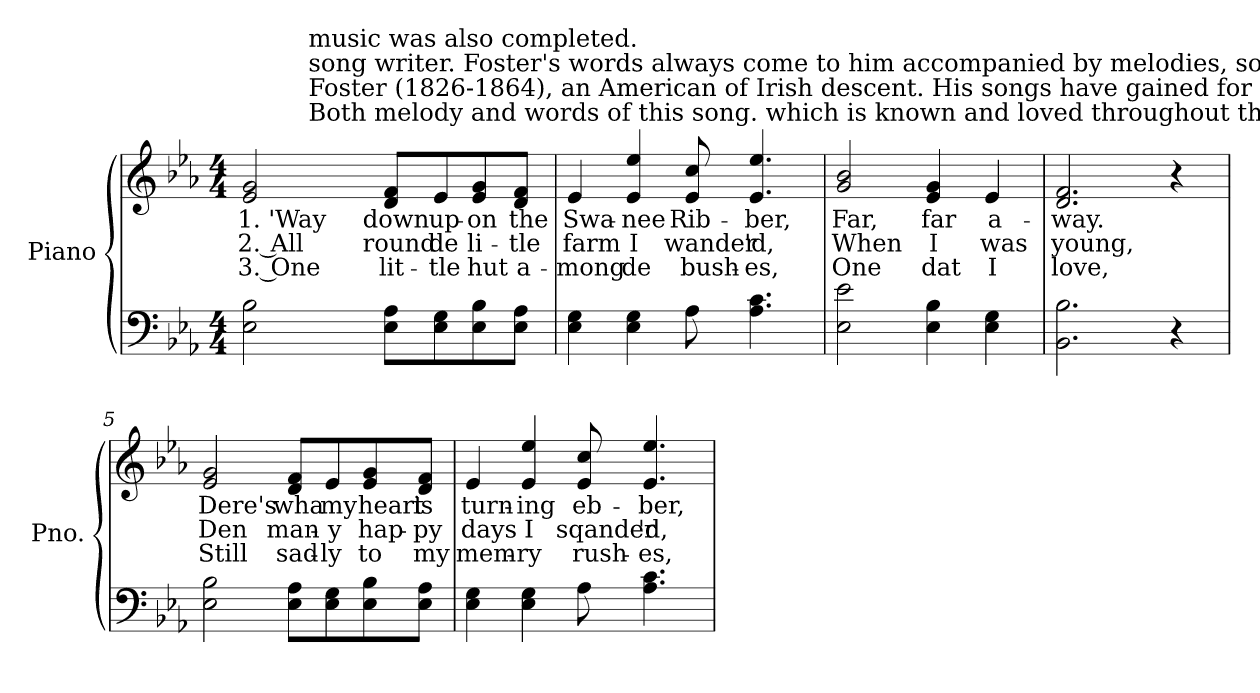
**kern	**kern	**text	**text	**text
*part1	*part1	*part1	*part1	*part1
*staff2	*staff1	*staff1	*staff1	*staff1
*I"Piano	*	*	*	*
*I'Pno.	*	*	*	*
!!LO:PB:g=z
*clefF4	*clefG2	*	*	*
*k[b-e-a-]	*k[b-e-a-]	*	*	*
*E-:	*E-:	*	*	*
*M4/4	*M4/4	*	*	*
*MM80	*MM80	*	*	*
=1	=1	=1	=1	=1
!	!LO:TX:a:i:t=Andante espressivo	!	!	!
!	!	!LO:LY:b:color=#000000	!LO:LY:b:color=#000000	!LO:LY:b:color=#000000
*	*^	*	*	*
2E-i\ 2B-i	2e-i/ 2gi	16ryy	1. 'Way	2. All	3. One
.	.	32ryy	.	.	.
.	.	64ryy	.	.	.
.	.	128ryy	.	.	.
.	.	256ryy	.	.	.
.	.	1024ryy	.	.	.
!	!	!LO:TX:a:t=Both melody and words of this song.  which is known and loved throughout the world.  were written by Stephen C.	!	!	!
!	!	!LO:TX:t=Foster (1826-1864), an American of Irish descent.  His songs have gained for him the title of the great American folk-	!	!	!
!	!	!LO:TX:t=song writer.  Foster's words always come to him accompanied by melodies, so that when he had finished his verses the	!	!	!
!	!	!LO:TX:t=music was also completed.	!	!	!
.	.	2ryy	.	.	.
!	!	!	!LO:LY:b:color=#000000	!LO:LY:b:color=#000000	!LO:LY:b:color=#000000
8E-i\ 8A-iL	8di/ 8fiL	.	down	round	lit-
.	.	4ryy	.	.	.
!	!	!	!LO:LY:b:color=#000000	!LO:LY:b:color=#000000	!LO:LY:b:color=#000000
8E-i\ 8Gi	8e-i/	.	up-	-de	tle
!	!	!	!LO:LY:b:color=#000000	!LO:LY:b:color=#000000	!LO:LY:b:color=#000000
8E-i\ 8B-i	8e-i/ 8gi	.	on	-li-	-hut
.	.	8ryy	.	.	.
!	!	!	!LO:LY:b:color=#000000	!LO:LY:b:color=#000000	!LO:LY:b:color=#000000
8E-i\ 8A-iJ	8di/ 8fiJ	.	the	tle	a-
.	.	512.ryy	.	.	.
*	*v	*v	*	*	*
=2	=2	=2	=2	=2
*	*^	*	*	*
!	!	!	!LO:LY:b:color=#000000	!LO:LY:b:color=#000000	!LO:LY:b:color=#000000
*	*v	*v	*	*	*
4E-i\ 4Gi	4e-i/	-Swa-	-farm	mong
!	!	!LO:LY:b:color=#000000	!LO:LY:b:color=#000000	!LO:LY:b:color=#000000
4E-i\ 4Gi	4e-i/ 4ee-i	nee	I	de
!	!	!LO:LY:b:color=#000000	!LO:LY:b:color=#000000	!LO:LY:b:color=#000000
8A-i\	8e-i/ 8cci	Rib-	-wander	bush-
!	!	!LO:LY:b:color=#000000	!LO:LY:b:color=#000000	!LO:LY:b:color=#000000
4.A-i\ 4.ci	4.e-i/ 4.ee-i	-ber,	'd,	es,
=3	=3	=3	=3	=3
!	!	!LO:LY:b:color=#000000	!LO:LY:b:color=#000000	!LO:LY:b:color=#000000
2E-i\ 2e-i	2gi/ 2b-i	Far,	When	One
!	!	!LO:LY:b:color=#000000	!LO:LY:b:color=#000000	!LO:LY:b:color=#000000
4E-i\ 4B-i	4e-i/ 4gi	far	I	dat
!	!	!LO:LY:b:color=#000000	!LO:LY:b:color=#000000	!LO:LY:b:color=#000000
4E-i\ 4Gi	4e-i/	a-	-was	I
=4	=4	=4	=4	=4
!	!	!LO:LY:b:color=#000000	!LO:LY:b:color=#000000	!LO:LY:b:color=#000000
2.BB-i\ 2.B-i	2.di/ 2.fi	way.	young,	love,
4r	4r	.	.	.
=5	=5	=5	=5	=5
!	!	!LO:LY:b:color=#000000	!LO:LY:b:color=#000000	!LO:LY:b:color=#000000
2E-i\ 2B-i	2e-i/ 2gi	Dere's	Den	Still
!	!	!LO:LY:b:color=#000000	!LO:LY:b:color=#000000	!LO:LY:b:color=#000000
8E-i\ 8A-iL	8di/ 8fiL	-wha	man-	-sad-
!	!	!LO:LY:b:color=#000000	!LO:LY:b:color=#000000	!LO:LY:b:color=#000000
8E-i\ 8Gi	8e-i/	my	y	ly
!	!	!LO:LY:b:color=#000000	!LO:LY:b:color=#000000	!LO:LY:b:color=#000000
8E-i\ 8B-i	8e-i/ 8gi	heart	hap-	-to
!	!	!LO:LY:b:color=#000000	!LO:LY:b:color=#000000	!LO:LY:b:color=#000000
8E-i\ 8A-iJ	8di/ 8fiJ	is	py	my
=6	=6	=6	=6	=6
!	!	!LO:LY:b:color=#000000	!LO:LY:b:color=#000000	!LO:LY:b:color=#000000
4E-i\ 4Gi	4e-i/	turn-	-days	mem-
!	!	!LO:LY:b:color=#000000	!LO:LY:b:color=#000000	!LO:LY:b:color=#000000
4E-i\ 4Gi	4e-i/ 4ee-i	-ing	I	ry
!	!	!LO:LY:b:color=#000000	!LO:LY:b:color=#000000	!LO:LY:b:color=#000000
8A-i\	8e-i/ 8cci	eb-	-sqander	rush-
!	!	!LO:LY:b:color=#000000	!LO:LY:b:color=#000000	!LO:LY:b:color=#000000
4.A-i\ 4.ci	4.e-i/ 4.ee-i	-ber,	'd,	es,
=	=	=	=	=
*-	*-	*-	*-	*-
